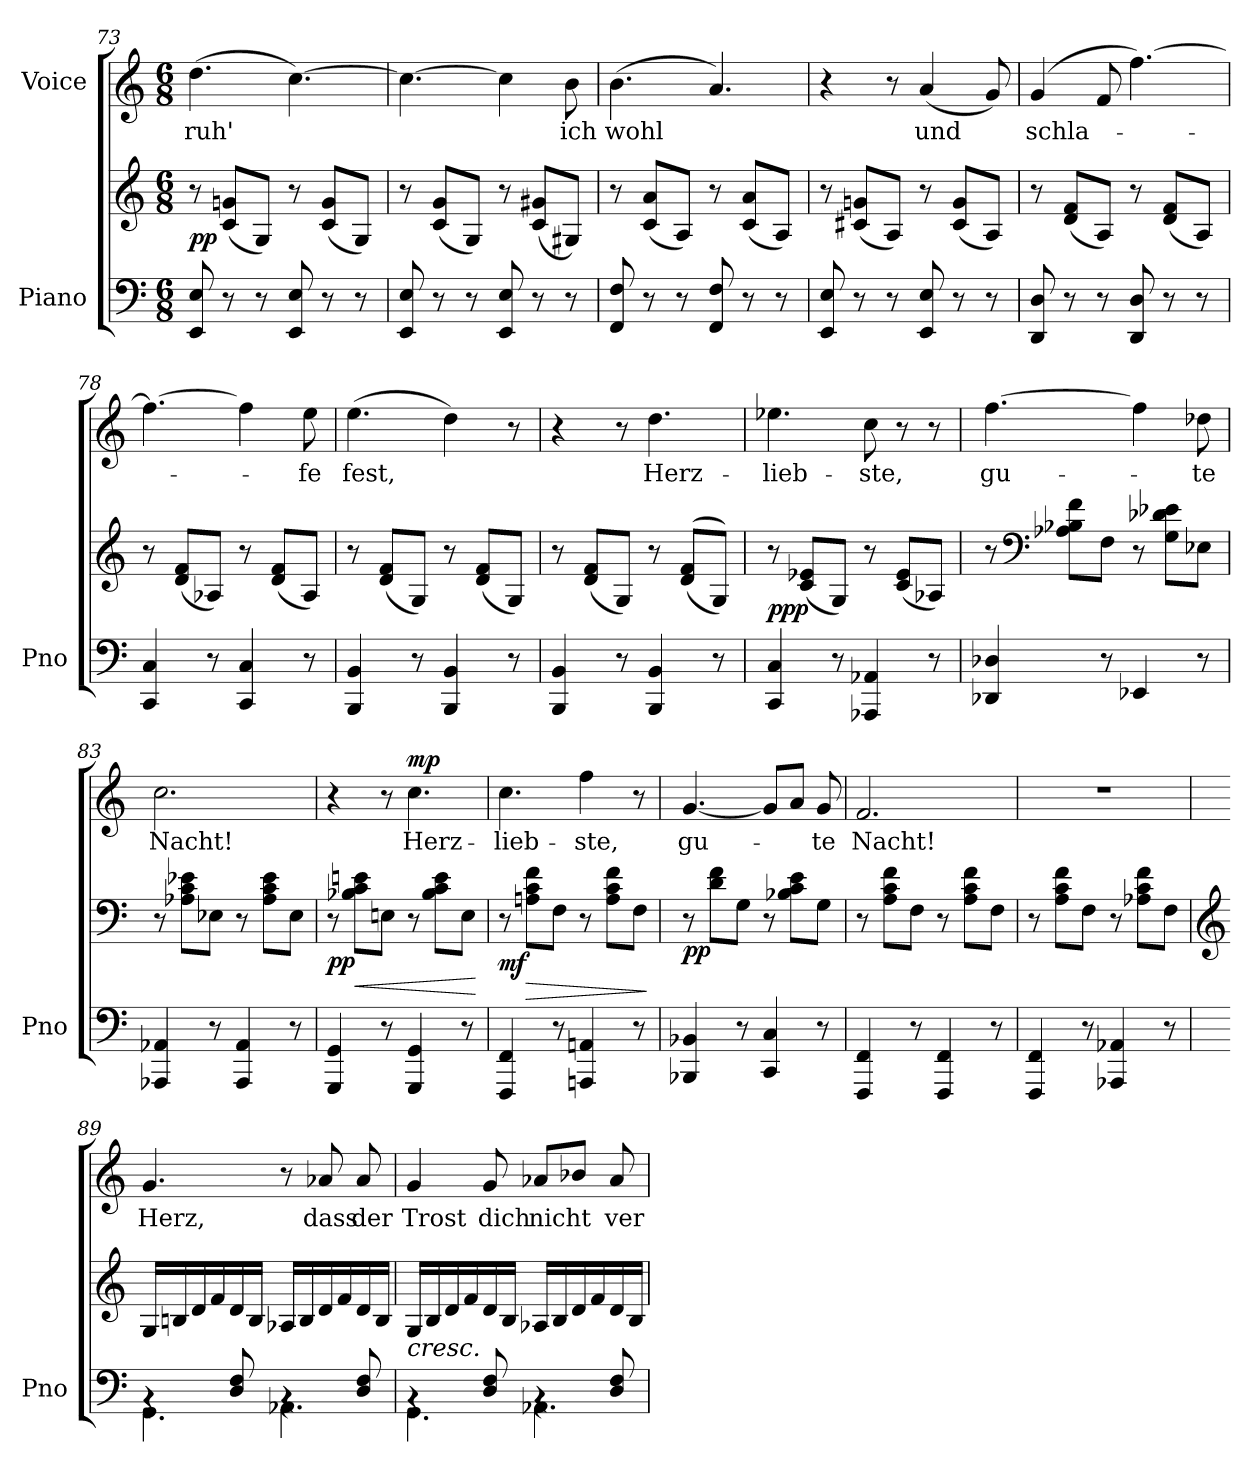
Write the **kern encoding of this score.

**kern	**kern	**dynam	**kern	**text	**dynam
*part2	*part2	*part2	*part1	*part1	*part1
*staff3	*staff2	*staff2/3	*staff1	*staff1	*staff1
*I"Piano	*	*	*I"Voice	*	*
*I'Pno	*	*	*	*	*
!!LO:LB:g=z
*clefF4	*clefG2	*	*clefG2	*	*
*k[]	*k[]	*	*k[]	*	*
*M6/8	*M6/8	*	*M6/8	*	*
=73	=73	=73	=73	=73	=73
!	!	!LO:DY:b	!	!LO:LY:b	!
8EE/ 8E/	8r	pp	(>4.dd\	ruh'	.
8r	(<8c/ 8gn/L	.	.	.	.
8r	8G/J)	.	.	.	.
8EE/ 8E/	8r	.	[4.cc\)	.	.
8r	(<8c/ 8g/L	.	.	.	.
8r	8G/J)	.	.	.	.
=74	=74	=74	=74	=74	=74
8EE/ 8E/	8r	.	4.cc\_	.	.
8r	(<8c/ 8g/L	.	.	.	.
8r	8G/J)	.	.	.	.
8EE/ 8E/	8r	.	4cc\]	.	.
8r	(<8c/ 8g#X/L	.	.	.	.
!	!	!	!	!LO:LY:b	!
8r	8G#X/J)	.	8b\	ich	.
=75	=75	=75	=75	=75	=75
!	!	!	!	!LO:LY:b	!
8FF/ 8F/	8r	.	(>4.b\	wohl	.
8r	(<8c/ 8a/L	.	.	.	.
8r	8A/J)	.	.	.	.
8FF/ 8F/	8r	.	4.a/)	.	.
8r	(<8c/ 8a/L	.	.	.	.
8r	8A/J)	.	.	.	.
=76	=76	=76	=76	=76	=76
8EE/ 8E/	8r	.	4r	.	.
8r	(<8c#X/ 8gn/L	.	.	.	.
8r	8A/J)	.	8r	.	.
!	!	!	!	!LO:LY:b	!
8EE/ 8E/	8r	.	(<4a/	und	.
8r	(<8c#/ 8g/L	.	.	.	.
8r	8A/J)	.	8g/)	.	.
=77	=77	=77	=77	=77	=77
!	!	!	!	!LO:LY:b	!
8DD/ 8D/	8r	.	(>4g/	schla-	.
8r	(<8d/ 8f/L	.	.	.	.
8r	8A/J)	.	8f/	.	.
8DD/ 8D/	8r	.	[4.ff\)	.	.
8r	(<8d/ 8f/L	.	.	.	.
8r	8A/J)	.	.	.	.
=78	=78	=78	=78	=78	=78
4CC/ 4C/	8r	.	4.ff\_	.	.
.	(<8d/ 8f/L	.	.	.	.
8r	8A-X/J)	.	.	.	.
4CC/ 4C/	8r	.	4ff\]	.	.
.	(<8d/ 8f/L	.	.	.	.
!	!	!	!	!LO:LY:b	!
8r	8A-/J)	.	8ee\	-fe	.
!!LO:LB:g=z
=79	=79	=79	=79	=79	=79
!	!	!	!	!LO:LY:b	!
4BBB/ 4BB/	8r	.	(>4.ee\	fest,	.
.	(<8d/ 8f/L	.	.	.	.
8r	8G/J)	.	.	.	.
4BBB/ 4BB/	8r	.	4dd\)	.	.
.	(<8d/ 8f/L	.	.	.	.
8r	8G/J)	.	8r	.	.
=80	=80	=80	=80	=80	=80
4BBB/ 4BB/	8r	.	4r	.	.
.	(<8d/ 8f/L	.	.	.	.
8r	8G/J)	.	8r	.	.
!	!	!	!	!LO:LY:b	!
4BBB/ 4BB/	8r	.	4.dd\	Herz-	.
.	(<(<8d/ 8f/L	.	.	.	.
8r	8G/J))	.	.	.	.
=81	=81	=81	=81	=81	=81
!	!	!LO:DY:b	!	!LO:LY:b	!
4CC/ 4C/	8r	ppp	4.ee-X\	-lieb-	.
.	(<8c/ 8e-X/L	.	.	.	.
8r	8G/J)	.	.	.	.
!	!	!	!	!LO:LY:b	!
4AAA-X/ 4AA-X/	8r	.	8cc\	-ste,	.
.	(<8c/ 8e-/L	.	8r	.	.
8r	8A-X/J)	.	8r	.	.
=82	=82	=82	=82	=82	=82
!	!	!	!	!LO:LY:b	!
4DD-X/ 4D-X/	8r	.	[4.ff\	gu-	.
*	*clefF4	*	*	*	*
.	8A-X\ 8B-X\ 8f\L	.	.	.	.
8r	8F\J	.	.	.	.
4EE-X/	8r	.	4ff\]	.	.
.	8G\ 8d-X\ 8e-X\L	.	.	.	.
!	!	!	!	!LO:LY:b	!
8r	8E-X\J	.	8dd-X\	-te	.
=83	=83	=83	=83	=83	=83
!	!	!	!	!LO:LY:b	!
4AAA-X/ 4AA-X/	8r	.	2.cc\	Nacht!	.
.	8A-X\ 8c\ 8e-X\L	.	.	.	.
8r	8E-X\J	.	.	.	.
4AAA-/ 4AA-/	8r	.	.	.	.
.	8A-\ 8c\ 8e-\L	.	.	.	.
8r	8E-\J	.	.	.	.
=84	=84	=84	=84	=84	=84
!	!	!LO:DY:b	!	!	!
4GGG/ 4GG/	8r	pp	4r	.	.
!	!	!LO:HP:b	!	!	!
.	8B-X\ 8c\ 8en\L	<	.	.	.
8r	8En\J	.	8r	.	.
!	!	!	!	!LO:LY:b	!LO:DY:a
4GGG/ 4GG/	8r	.	4.cc\	Herz-	mp
.	8B-\ 8c\ 8e\L	.	.	.	.
8r	8E\J	.	.	.	.
.	.	[	.	.	.
!!LO:LB:g=z
=85	=85	=85	=85	=85	=85
!	!	!LO:DY:b	!	!LO:LY:b	!
4FFF/ 4FF/	8r	mf	4.cc\	-lieb-	.
!	!	!LO:HP:b	!	!	!
.	8An\ 8c\ 8f\L	>	.	.	.
8r	8F\J	.	.	.	.
!	!	!	!	!LO:LY:b	!
4AAAn/ 4AAn/	8r	.	4ff\	-ste,	.
.	8A\ 8c\ 8f\L	.	.	.	.
8r	8F\J	.	8r	.	.
.	.	]	.	.	.
=86	=86	=86	=86	=86	=86
!	!	!LO:DY:b	!	!LO:LY:b	!
4BBB-X/ 4BB-X/	8r	pp	[4.g/	gu-	.
.	8d\ 8f\L	.	.	.	.
8r	8G\J	.	.	.	.
4CC/ 4C/	8r	.	8g/L]	.	.
.	8B-X\ 8c\ 8e\L	.	8a/J	.	.
!	!	!	!	!LO:LY:b	!
8r	8G\J	.	8g/	-te	.
=87	=87	=87	=87	=87	=87
!	!	!	!	!LO:LY:b	!
4FFF/ 4FF/	8r	.	2.f/	Nacht!	.
.	8A\ 8c\ 8f\L	.	.	.	.
8r	8F\J	.	.	.	.
4FFF/ 4FF/	8r	.	.	.	.
.	8A\ 8c\ 8f\L	.	.	.	.
8r	8F\J	.	.	.	.
=88	=88	=88	=88	=88	=88
4FFF/ 4FF/	8r	.	2.r	.	.
.	8A\ 8c\ 8f\L	.	.	.	.
8r	8F\J	.	.	.	.
4AAA-X/ 4AA-X/	8r	.	.	.	.
.	8A-X\ 8c\ 8f\L	.	.	.	.
8r	8F\J	.	.	.	.
=89	=89	=89	=89	=89	=89
*	*clefG2	*	*	*	*
*^	*	*	*	*	*
!	!	!	!	!	!LO:LY:b	!
4rBB	4.GG\	16G/LL	.	4.g/	Herz,	.
.	.	16Bn/	.	.	.	.
.	.	16d/	.	.	.	.
.	.	16f/	.	.	.	.
8D/ 8F/	.	16d/	.	.	.	.
.	.	16B/JJ	.	.	.	.
4rBB	4.AA-X\	16A-X/LL	.	8r	.	.
.	.	16B/	.	.	.	.
!	!	!	!	!	!LO:LY:b	!
.	.	16d/	.	8a-X/	dass	.
.	.	16f/	.	.	.	.
!	!	!	!	!	!LO:LY:b	!
8D/ 8F/	.	16d/	.	8a-/	der	.
.	.	16B/JJ	.	.	.	.
!!LO:LB:g=z
=90	=90	=90	=90	=90	=90	=90
!	!	!LO:TX:b:i:t=cresc.	!	!	!	!
!	!	!	!	!	!LO:LY:b	!
4rBB	4.GG\	16G/LL	.	4g/	Trost	.
.	.	16B/	.	.	.	.
.	.	16d/	.	.	.	.
.	.	16f/	.	.	.	.
!	!	!	!	!	!LO:LY:b	!
8D/ 8F/	.	16d/	.	8g/	dich	.
.	.	16B/JJ	.	.	.	.
!	!	!	!	!	!LO:LY:b	!
4rBB	4.AA-X\	16A-X/LL	.	8a-X/L	nicht	.
.	.	16B/	.	.	.	.
.	.	16d/	.	8b-X/J	.	.
.	.	16f/	.	.	.	.
!	!	!	!	!	!LO:LY:b	!
8D/ 8F/	.	16d/	.	8a-/	ver-	.
.	.	16B/JJ	.	.	.	.
*v	*v	*	*	*	*	*
=	=	=	=	=	=
*-	*-	*-	*-	*-	*-
